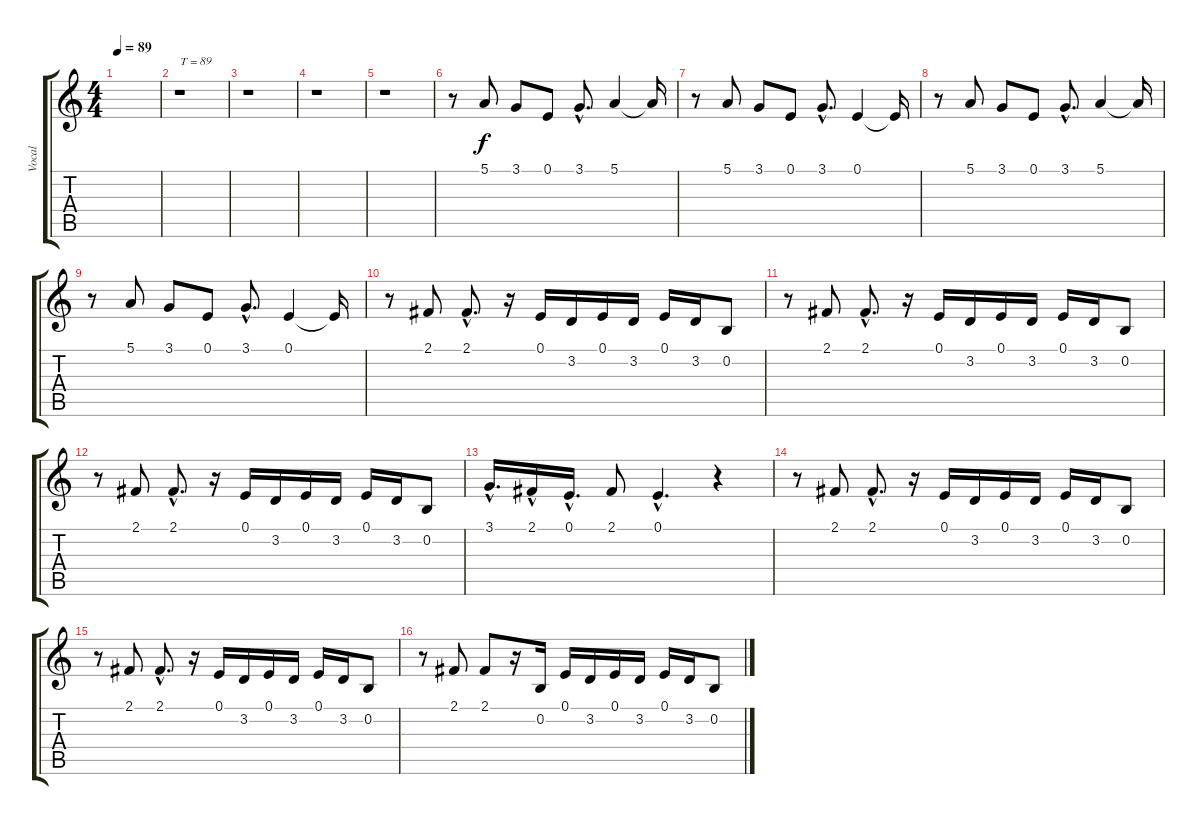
\track ("Vocal" "Vocal") {instrument synthvoice}
\staff {score tabs}
\tuning (E4 B3 G3 D3 A2 E2) {hide}
\ts (4 4)
\tempo 89
\clef g2
\ks c
|
r.1{txt "T = 89"} |
r.1 |
r.1 |
r.1 |
r.8 5.1.8 3.1.8 0.1.8 3.1{hac}.8{d} 5.1.4 5.1{t}.16 |
r.8 5.1.8 3.1.8 0.1.8 3.1{hac}.8{d} 0.1.4 0.1{t}.16 |
r.8 5.1.8 3.1.8 0.1.8 3.1{hac}.8{d} 5.1.4 5.1{t}.16 |
r.8 5.1.8 3.1.8 0.1.8 3.1{hac}.8{d} 0.1.4 0.1{t}.16 |
r.8 2.1.8 2.1{hac}.8{d} r.16 0.1.16 3.2.16 0.1.16 3.2.16 0.1.16 3.2.16 0.2.8 |
r.8 2.1.8 2.1{hac}.8{d} r.16 0.1.16 3.2.16 0.1.16 3.2.16 0.1.16 3.2.16 0.2.8 |
r.8 2.1.8 2.1{hac}.8{d} r.16 0.1.16 3.2.16 0.1.16 3.2.16 0.1.16 3.2.16 0.2.8 |
3.1{hac}.16{d} 2.1{hac}.16 0.1{hac}.16{d} 2.1.8 0.1{hac}.4{d} r.4 |
r.8 2.1.8 2.1{hac}.8{d} r.16 0.1.16 3.2.16 0.1.16 3.2.16 0.1.16 3.2.16 0.2.8 |
r.8 2.1.8 2.1{hac}.8{d} r.16 0.1.16 3.2.16 0.1.16 3.2.16 0.1.16 3.2.16 0.2.8 |
r.8 2.1.8 2.1.8 r.16 0.2.16 0.1.16 3.2.16 0.1.16 3.2.16 0.1.16 3.2.16 0.2.8
